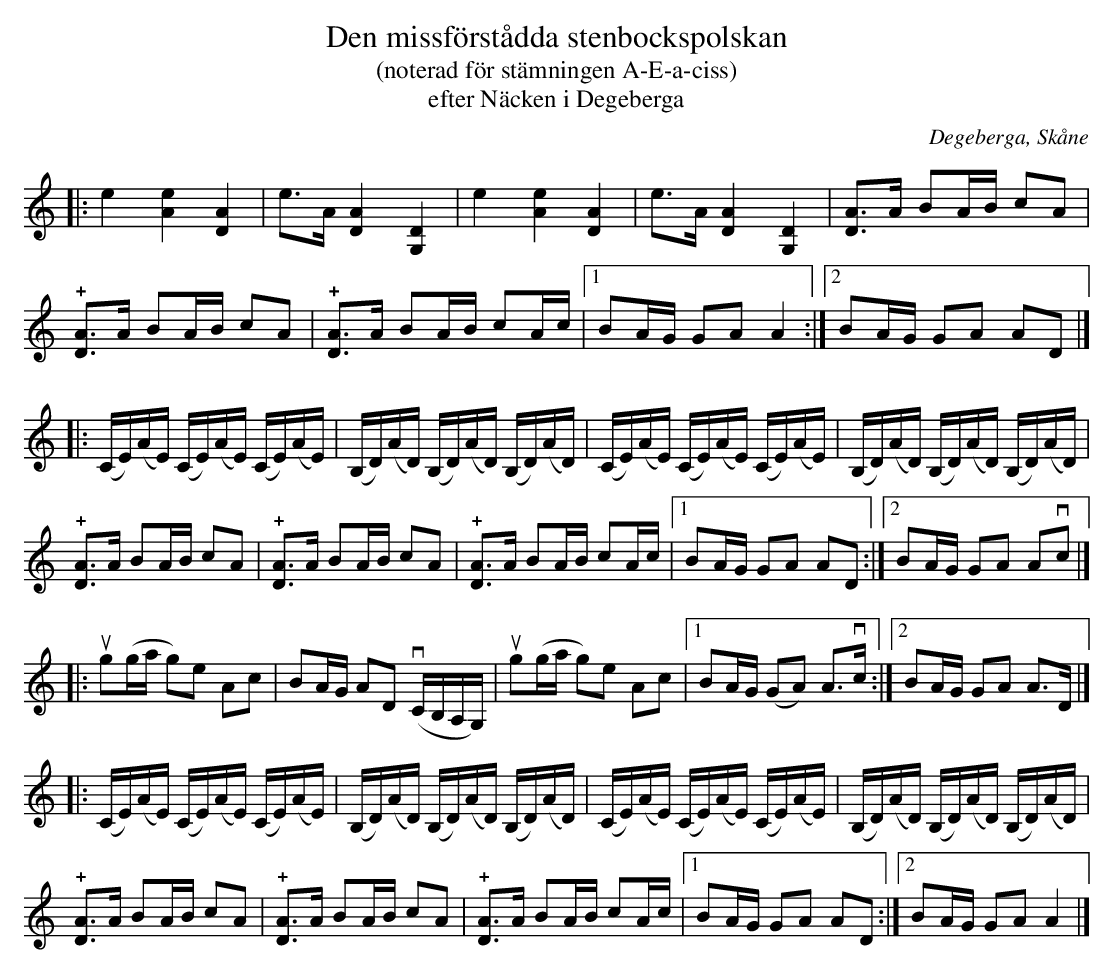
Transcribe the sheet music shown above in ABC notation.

X:1
T:Den missförstådda stenbockspolskan
T:(noterad för stämningen A-E-a-ciss)
T:efter Näcken i Degeberga
O:Degeberga, Skåne
U:o=+open+
M:none
K:Am
[L:1/8]|:e2 [A2e2] [D2A2] |e>A [DA]2 [G,D]2 | e2 [A2e2] [D2A2] | e>A [DA]2 [G,D]2 |[DA]>A BA/B/ cA |
 !+![DA]>A BA/B/ cA | !+![DA]>A BA/B/ cA/c/ |1 BA/G/ GA A2 :|2 BA/G/ GA AD |]
[L:1/16]|: (CE)(AE) (CE)(AE) (CE)(AE) | (B,D)(AD) (B,D)(AD) (B,D)(AD) | (CE)(AE) (CE)(AE) (CE)(AE) | (B,D)(AD) (B,D)(AD) (B,D)(AD) |
[L:1/8] !+![DA]>A BA/B/ cA | !+![DA]>A BA/B/ cA | !+![DA]>A BA/B/ cA/c/ |1 BA/G/ GA AD :|2 BA/G/ GA Avc |]
[L:1/8] |: ug(g/a/ g)e Ac | BA/G/ AD v(C/B,/A,/G,/) | ug(g/a/ g)e Ac |1 BA/G/ (GA) A>vc :|2 BA/G/ GA A>D |]
[L:1/16]|: (CE)(AE) (CE)(AE) (CE)(AE) | (B,D)(AD) (B,D)(AD) (B,D)(AD) | (CE)(AE) (CE)(AE) (CE)(AE) | (B,D)(AD) (B,D)(AD) (B,D)(AD) |
[L:1/8] !+![DA]>A BA/B/ cA | !+![DA]>A BA/B/ cA | !+![DA]>A BA/B/ cA/c/ |1 BA/G/ GA AD :|2 BA/G/ GA A2 |]
